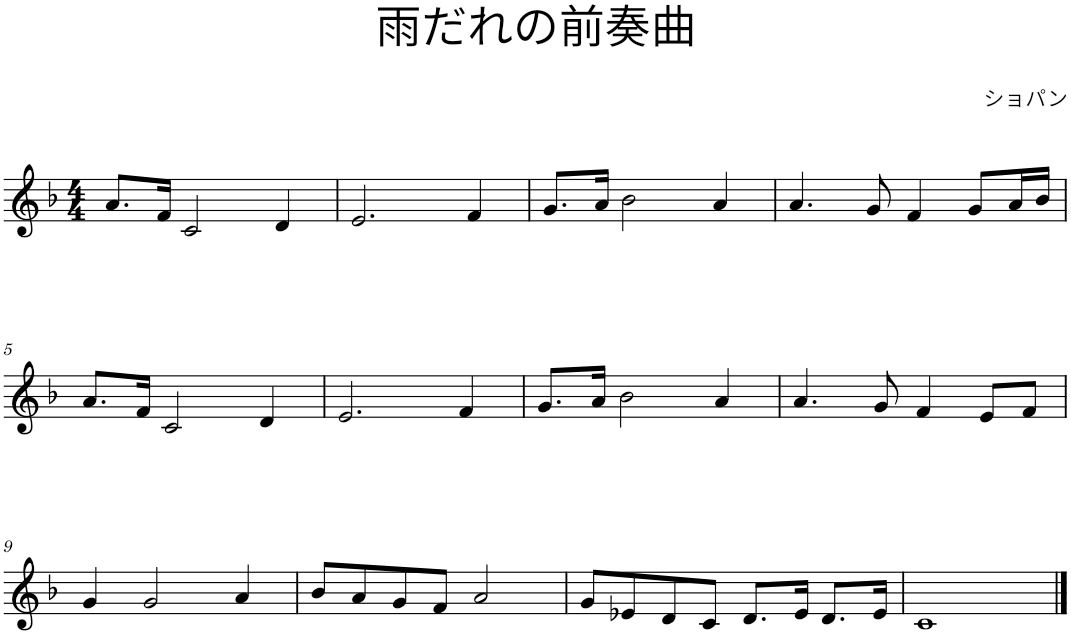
**kern
*part1
*staff1
*I"Piano
*I'Pno.
*clefG2
*k[b-]
*M4/4
=1
8.a/L
16f/Jk
2c/
4d/
=2
2.e/
4f/
=3
8.g/L
16a/Jk
2b-\
4a/
=4
4.a/
8g/
4f/
8g/L
16a/L
16b-/JJ
!!LO:LB:g=z
=5
8.a/L
16f/Jk
2c/
4d/
=6
2.e/
4f/
=7
8.g/L
16a/Jk
2b-\
4a/
=8
4.a/
8g/
4f/
8e/L
8f/J
!!LO:LB:g=z
=9
4g/
2g/
4a/
=10
8b-/L
8a/
8g/
8f/J
2a/
=11
8g/L
8e-X/
8d/
8c/J
8.d/L
16e-/Jk
8.d/L
16e-/Jk
=12
1c
==
*-
